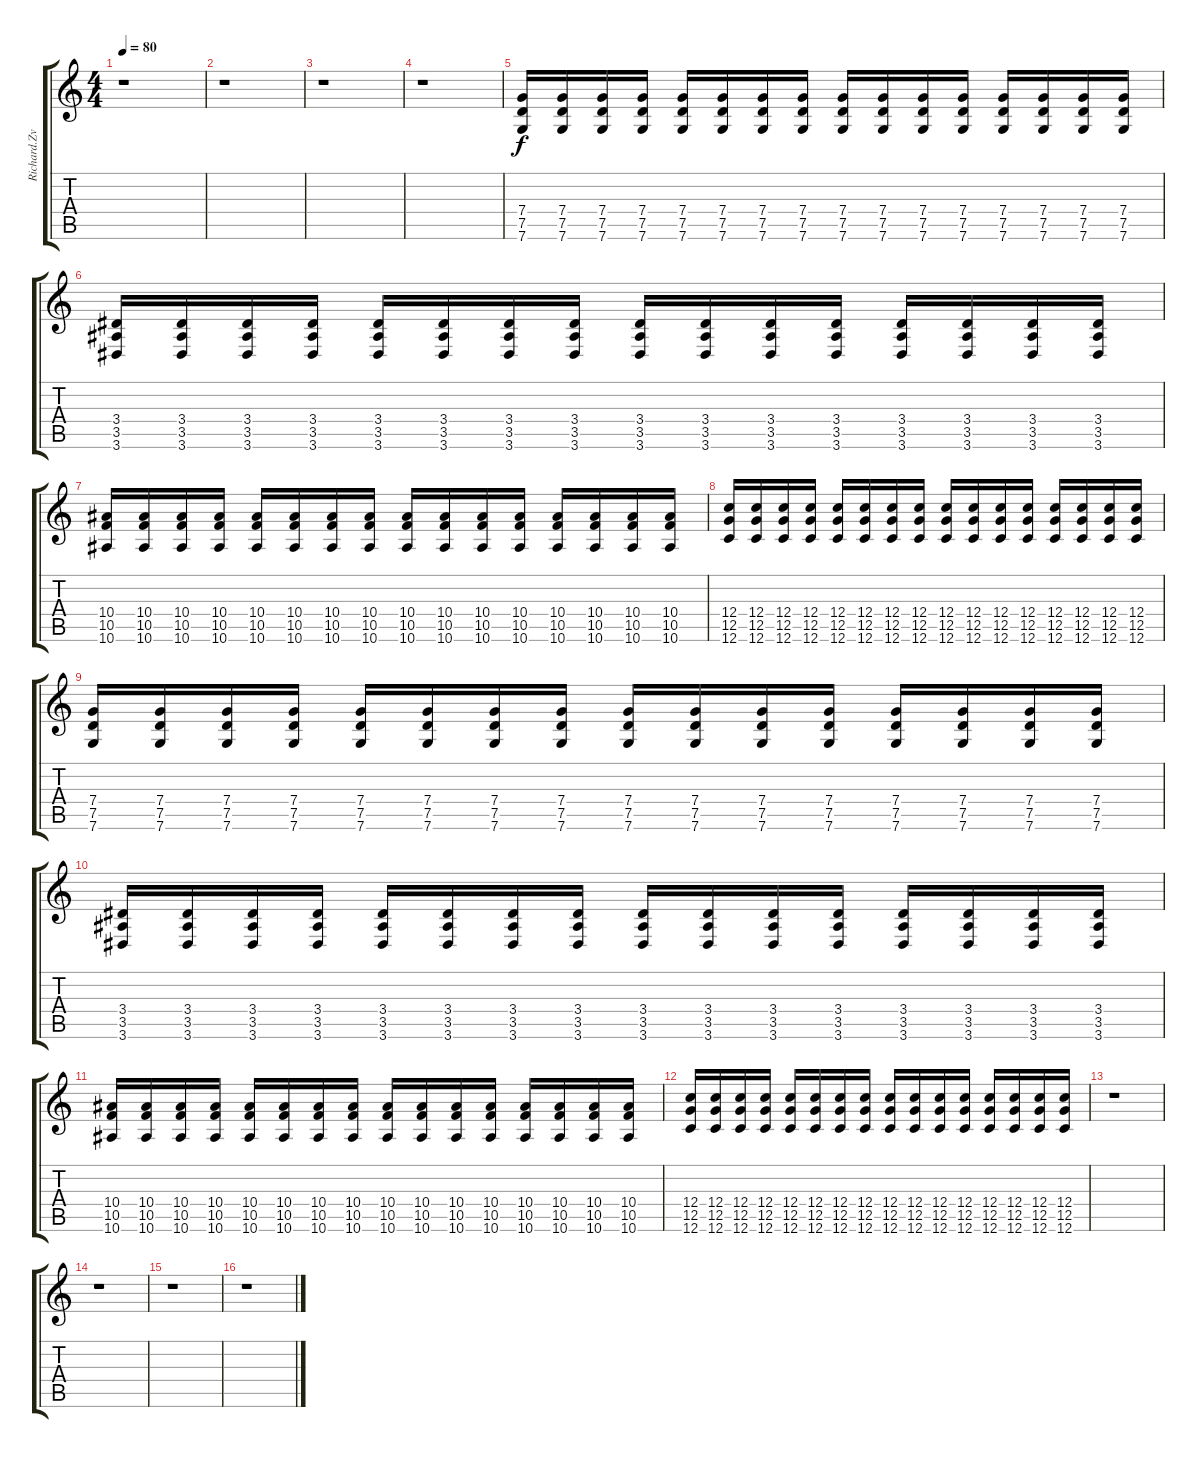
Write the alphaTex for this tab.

\track ("Richard.Zven Kruspe" "Richard.Zv") {instrument distortionguitar}
\staff {score tabs}
\tuning (D4 A3 F3 C3 G2 C2) {hide}
\ts (4 4)
\tempo 80
\clef g2
\ks c
r.1{dy f instrument distortionguitar} |
r.1 |
r.1 |
r.1 |
(7.4 7.5 7.6).16 (7.4 7.5 7.6).16 (7.4 7.5 7.6).16 (7.4 7.5 7.6).16 (7.4 7.5 7.6).16 (7.4 7.5 7.6).16 (7.4 7.5 7.6).16 (7.4 7.5 7.6).16 (7.4 7.5 7.6).16 (7.4 7.5 7.6).16 (7.4 7.5 7.6).16 (7.4 7.5 7.6).16 (7.4 7.5 7.6).16 (7.4 7.5 7.6).16 (7.4 7.5 7.6).16 (7.4 7.5 7.6).16 |
(3.4 3.5 3.6).16 (3.4 3.5 3.6).16 (3.4 3.5 3.6).16 (3.4 3.5 3.6).16 (3.4 3.5 3.6).16 (3.4 3.5 3.6).16 (3.4 3.5 3.6).16 (3.4 3.5 3.6).16 (3.4 3.5 3.6).16 (3.4 3.5 3.6).16 (3.4 3.5 3.6).16 (3.4 3.5 3.6).16 (3.4 3.5 3.6).16 (3.4 3.5 3.6).16 (3.4 3.5 3.6).16 (3.4 3.5 3.6).16 |
(10.4 10.5 10.6).16 (10.4 10.5 10.6).16 (10.4 10.5 10.6).16 (10.4 10.5 10.6).16 (10.4 10.5 10.6).16 (10.4 10.5 10.6).16 (10.4 10.5 10.6).16 (10.4 10.5 10.6).16 (10.4 10.5 10.6).16 (10.4 10.5 10.6).16 (10.4 10.5 10.6).16 (10.4 10.5 10.6).16 (10.4 10.5 10.6).16 (10.4 10.5 10.6).16 (10.4 10.5 10.6).16 (10.4 10.5 10.6).16 |
(12.4 12.5 12.6).16 (12.4 12.5 12.6).16 (12.4 12.5 12.6).16 (12.4 12.5 12.6).16 (12.4 12.5 12.6).16 (12.4 12.5 12.6).16 (12.4 12.5 12.6).16 (12.4 12.5 12.6).16 (12.4 12.5 12.6).16 (12.4 12.5 12.6).16 (12.4 12.5 12.6).16 (12.4 12.5 12.6).16 (12.4 12.5 12.6).16 (12.4 12.5 12.6).16 (12.4 12.5 12.6).16 (12.4 12.5 12.6).16 |
(7.4 7.5 7.6).16 (7.4 7.5 7.6).16 (7.4 7.5 7.6).16 (7.4 7.5 7.6).16 (7.4 7.5 7.6).16 (7.4 7.5 7.6).16 (7.4 7.5 7.6).16 (7.4 7.5 7.6).16 (7.4 7.5 7.6).16 (7.4 7.5 7.6).16 (7.4 7.5 7.6).16 (7.4 7.5 7.6).16 (7.4 7.5 7.6).16 (7.4 7.5 7.6).16 (7.4 7.5 7.6).16 (7.4 7.5 7.6).16 |
(3.4 3.5 3.6).16 (3.4 3.5 3.6).16 (3.4 3.5 3.6).16 (3.4 3.5 3.6).16 (3.4 3.5 3.6).16 (3.4 3.5 3.6).16 (3.4 3.5 3.6).16 (3.4 3.5 3.6).16 (3.4 3.5 3.6).16 (3.4 3.5 3.6).16 (3.4 3.5 3.6).16 (3.4 3.5 3.6).16 (3.4 3.5 3.6).16 (3.4 3.5 3.6).16 (3.4 3.5 3.6).16 (3.4 3.5 3.6).16 |
(10.4 10.5 10.6).16 (10.4 10.5 10.6).16 (10.4 10.5 10.6).16 (10.4 10.5 10.6).16 (10.4 10.5 10.6).16 (10.4 10.5 10.6).16 (10.4 10.5 10.6).16 (10.4 10.5 10.6).16 (10.4 10.5 10.6).16 (10.4 10.5 10.6).16 (10.4 10.5 10.6).16 (10.4 10.5 10.6).16 (10.4 10.5 10.6).16 (10.4 10.5 10.6).16 (10.4 10.5 10.6).16 (10.4 10.5 10.6).16 |
(12.4 12.5 12.6).16 (12.4 12.5 12.6).16 (12.4 12.5 12.6).16 (12.4 12.5 12.6).16 (12.4 12.5 12.6).16 (12.4 12.5 12.6).16 (12.4 12.5 12.6).16 (12.4 12.5 12.6).16 (12.4 12.5 12.6).16 (12.4 12.5 12.6).16 (12.4 12.5 12.6).16 (12.4 12.5 12.6).16 (12.4 12.5 12.6).16 (12.4 12.5 12.6).16 (12.4 12.5 12.6).16 (12.4 12.5 12.6).16 |
r.1 |
r.1 |
r.1 |
r.1
